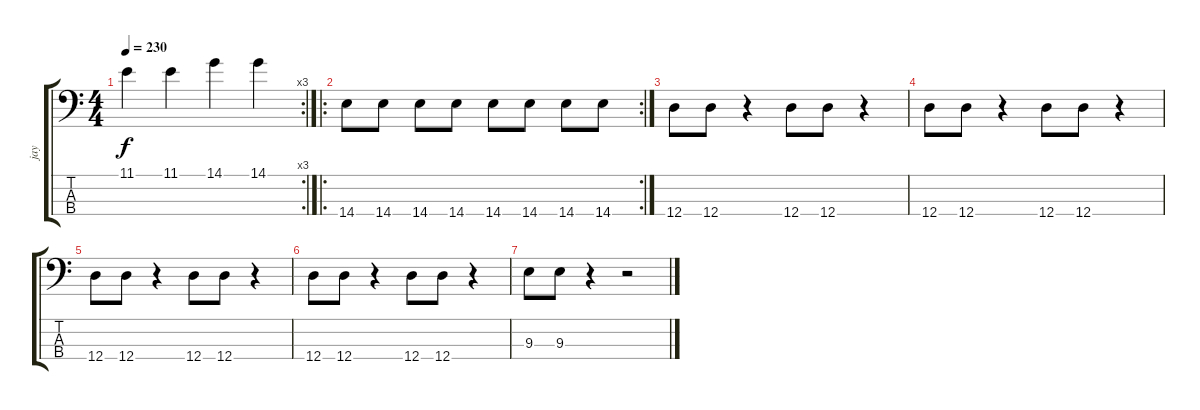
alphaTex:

\track ("jay" "jay") {instrument electricbasspick}
\staff {score tabs}
\tuning (F2 C2 G1 D1) {hide}
\rc 3
\ts (4 4)
\tempo 230
\clef f4
\ks c
11.1.4{dy f} 11.1.4 14.1.4 14.1.4 |
\ro
\rc 2
14.4.8 14.4.8 14.4.8 14.4.8 14.4.8 14.4.8 14.4.8 14.4.8 |
12.4.8 12.4.8 r.4 12.4.8 12.4.8 r.4 |
12.4.8 12.4.8 r.4 12.4.8 12.4.8 r.4 |
12.4.8 12.4.8 r.4 12.4.8 12.4.8 r.4 |
12.4.8 12.4.8 r.4 12.4.8 12.4.8 r.4 |
9.3.8 9.3.8 r.4 r.2
